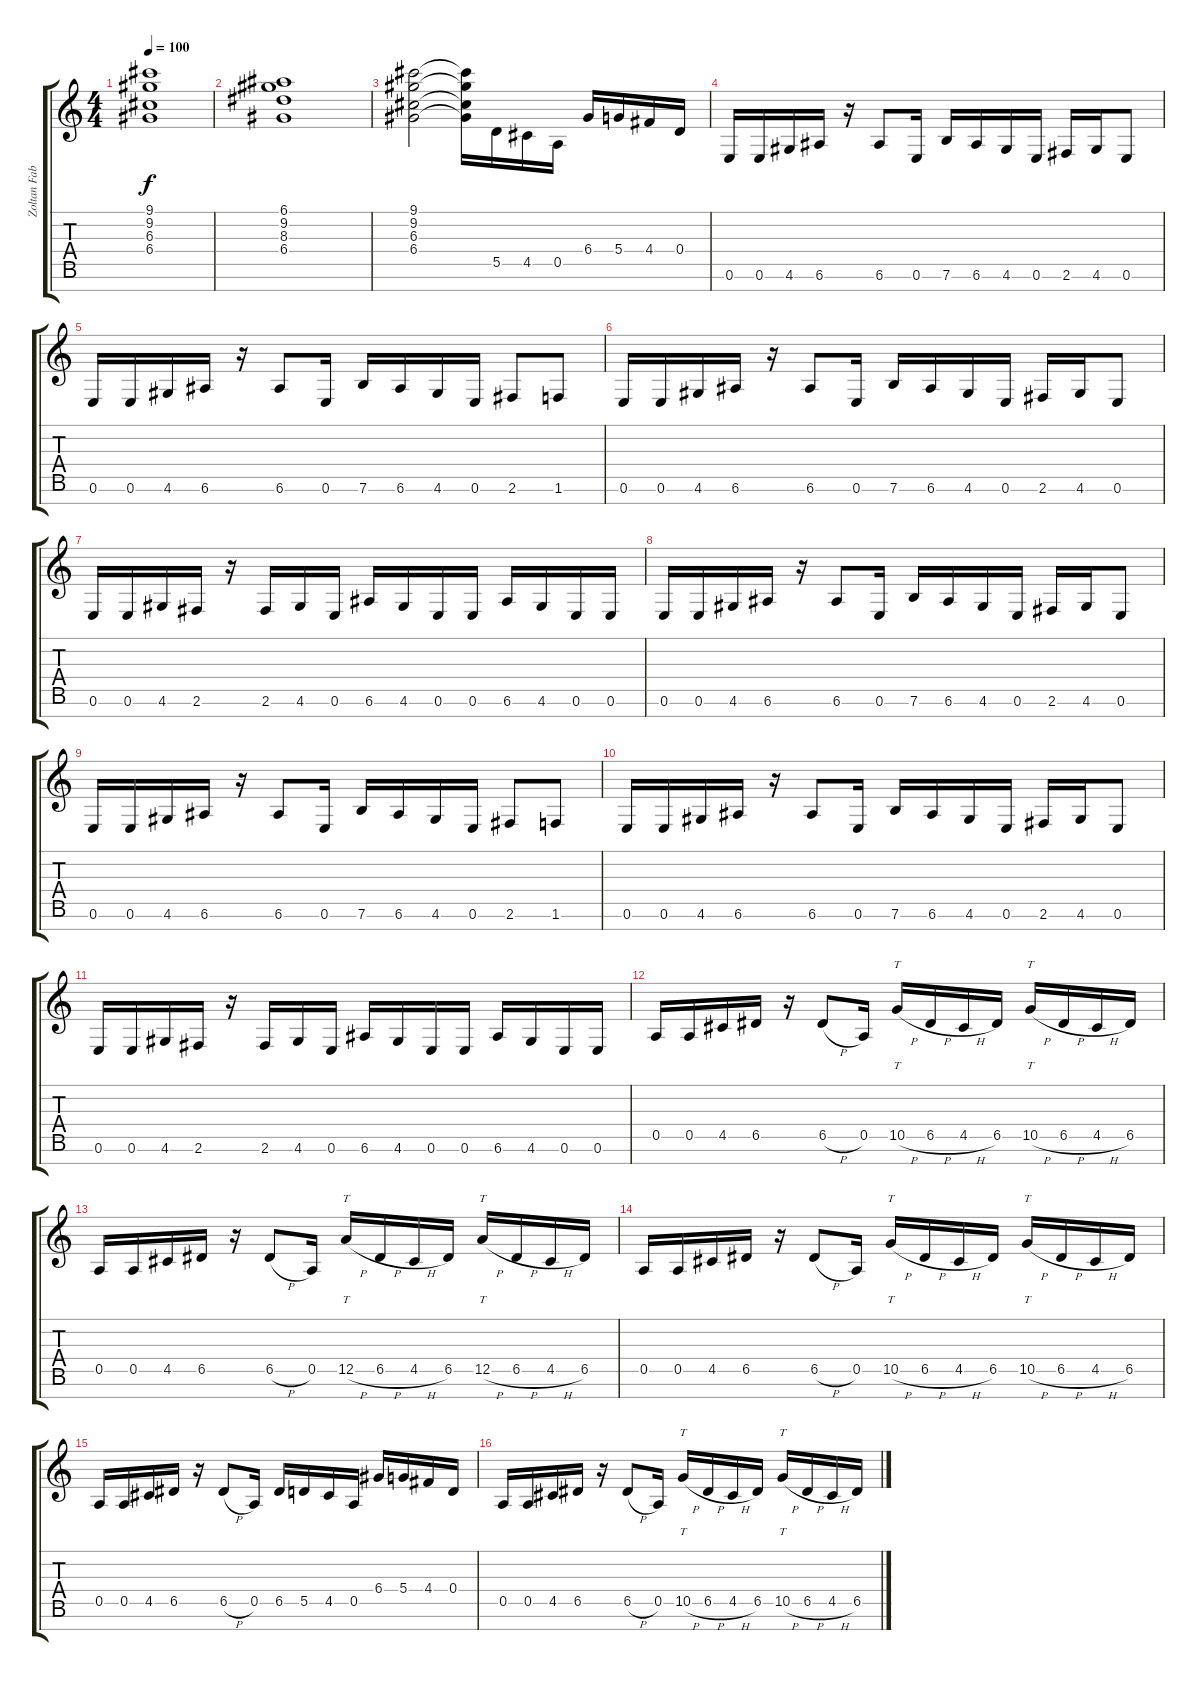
\track ("Zoltan Fabian" "Zoltan Fab") {instrument distortionguitar}
\staff {score tabs}
\tuning (E4 B3 G3 D3 A2 E2 B1) {hide}
\ts (4 4)
\tempo 100
\clef g2
\ks c
(9.1 9.2 6.3 6.4).1{dy f} |
(6.1 9.2 8.3 6.4).1 |
(9.1 9.2 6.3 6.4).2 (9.1{t} 9.2{t} 6.3{t} 6.4{t}).16 5.5.16 4.5.16 0.5.16 6.4.16 5.4.16 4.4.16 0.4.16 |
0.6.16 0.6.16 4.6.16 6.6.16 r.16 6.6.8 0.6.16 7.6.16 6.6.16 4.6.16 0.6.16 2.6.16 4.6.16 0.6.8 |
0.6.16 0.6.16 4.6.16 6.6.16 r.16 6.6.8 0.6.16 7.6.16 6.6.16 4.6.16 0.6.16 2.6.8 1.6.8 |
0.6.16 0.6.16 4.6.16 6.6.16 r.16 6.6.8 0.6.16 7.6.16 6.6.16 4.6.16 0.6.16 2.6.16 4.6.16 0.6.8 |
0.6.16 0.6.16 4.6.16 2.6.16 r.16 2.6.16 4.6.16 0.6.16 6.6.16 4.6.16 0.6.16 0.6.16 6.6.16 4.6.16 0.6.16 0.6.16 |
0.6.16 0.6.16 4.6.16 6.6.16 r.16 6.6.8 0.6.16 7.6.16 6.6.16 4.6.16 0.6.16 2.6.16 4.6.16 0.6.8 |
0.6.16 0.6.16 4.6.16 6.6.16 r.16 6.6.8 0.6.16 7.6.16 6.6.16 4.6.16 0.6.16 2.6.8 1.6.8 |
0.6.16 0.6.16 4.6.16 6.6.16 r.16 6.6.8 0.6.16 7.6.16 6.6.16 4.6.16 0.6.16 2.6.16 4.6.16 0.6.8 |
0.6.16 0.6.16 4.6.16 2.6.16 r.16 2.6.16 4.6.16 0.6.16 6.6.16 4.6.16 0.6.16 0.6.16 6.6.16 4.6.16 0.6.16 0.6.16 |
0.5.16 0.5.16 4.5.16 6.5.16 r.16 6.5{h}.8 0.5.16 10.5{h}.16{tt} 6.5{h}.16 4.5{h}.16 6.5.16 10.5{h}.16{tt} 6.5{h}.16 4.5{h}.16 6.5.16 |
0.5.16 0.5.16 4.5.16 6.5.16 r.16 6.5{h}.8 0.5.16 12.5{h}.16{tt} 6.5{h}.16 4.5{h}.16 6.5.16 12.5{h}.16{tt} 6.5{h}.16 4.5{h}.16 6.5.16 |
0.5.16 0.5.16 4.5.16 6.5.16 r.16 6.5{h}.8 0.5.16 10.5{h}.16{tt} 6.5{h}.16 4.5{h}.16 6.5.16 10.5{h}.16{tt} 6.5{h}.16 4.5{h}.16 6.5.16 |
0.5.16 0.5.16 4.5.16 6.5.16 r.16 6.5{h}.8 0.5.16 6.5.16 5.5.16 4.5.16 0.5.16 6.4.16 5.4.16 4.4.16 0.4.16 |
0.5.16 0.5.16 4.5.16 6.5.16 r.16 6.5{h}.8 0.5.16 10.5{h}.16{tt} 6.5{h}.16 4.5{h}.16 6.5.16 10.5{h}.16{tt} 6.5{h}.16 4.5{h}.16 6.5.16
